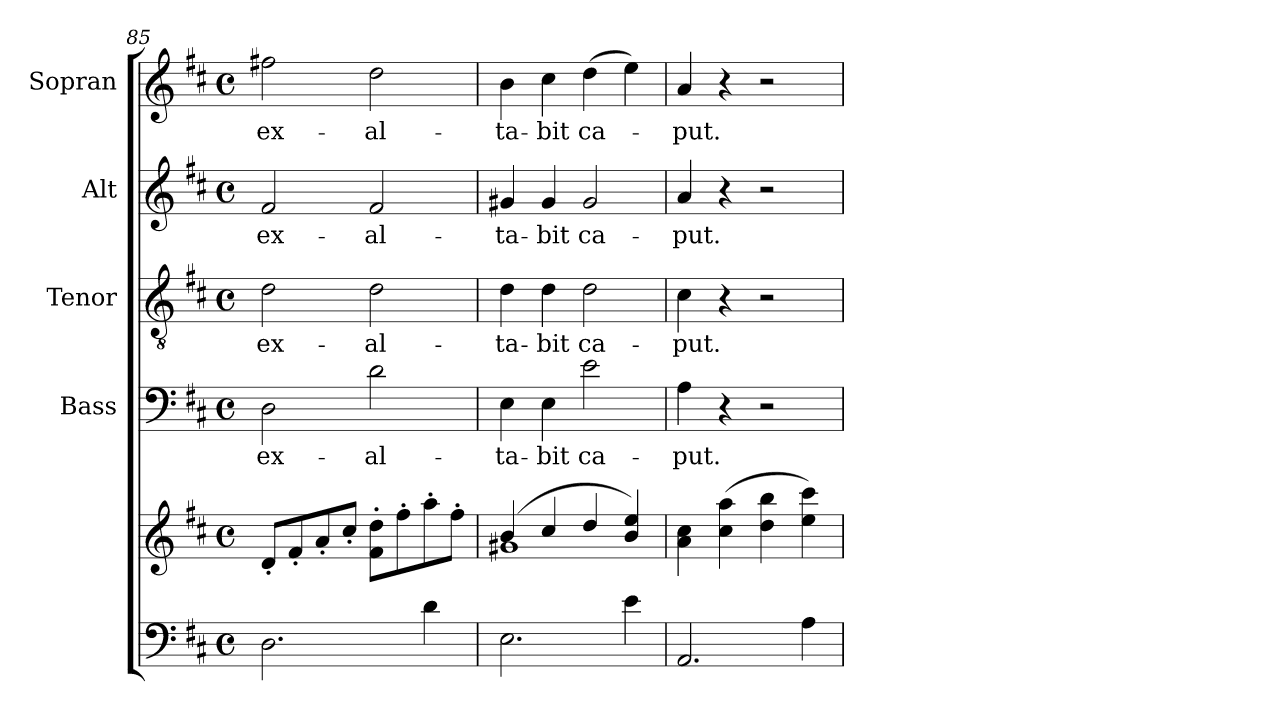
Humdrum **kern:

**kern	**kern	**kern	**text	**kern	**text	**kern	**text	**kern	**text
*part5	*part5	*part4	*part4	*part3	*part3	*part2	*part2	*part1	*part1
*staff6	*staff5	*staff4	*staff4	*staff3	*staff3	*staff2	*staff2	*staff1	*staff1
*	*	*I"Bass	*	*I"Tenor	*	*I"Alt	*	*I"Sopran	*
*	*	*I'B.	*	*I'T.	*	*I'A.	*	*I'S.	*
*clefF4	*clefG2	*clefF4	*	*clefGv2	*	*clefG2	*	*clefG2	*
*k[f#c#]	*k[f#c#]	*k[f#c#]	*	*k[f#c#]	*	*k[f#c#]	*	*k[f#c#]	*
*D:	*D:	*D:	*	*D:	*	*D:	*	*D:	*
*M4/4	*M4/4	*M4/4	*	*M4/4	*	*M4/4	*	*M4/4	*
*met(c)	*met(c)	*met(c)	*	*met(c)	*	*met(c)	*	*met(c)	*
=85	=85	=85	=85	=85	=85	=85	=85	=85	=85
!	!	!	!LO:LY:b	!	!LO:LY:b	!	!LO:LY:b	!	!LO:LY:b
2.D\	8d'</L	2D\	ex-	2d\	ex-	2f#/	ex-	2ff#X\	ex-
.	8f#'</	.	.	.	.	.	.	.	.
.	8a'</	.	.	.	.	.	.	.	.
.	8cc#'</J	.	.	.	.	.	.	.	.
!	!	!	!LO:LY:b	!	!LO:LY:b	!	!LO:LY:b	!	!LO:LY:b
.	8f#\'> 8dd\'>L	2d\	-al-	2d\	-al-	2f#/	-al-	2dd\	-al-
.	8ff#'>\	.	.	.	.	.	.	.	.
4d\	8aa'>\	.	.	.	.	.	.	.	.
.	8ff#'>\J	.	.	.	.	.	.	.	.
=86	=86	=86	=86	=86	=86	=86	=86	=86	=86
*	*^	*	*	*	*	*	*	*	*
!	!	!	!	!LO:LY:b	!	!LO:LY:b	!	!LO:LY:b	!	!LO:LY:b
2.E\	(4b/	1g#X	4E\	-ta-	4d\	-ta-	4g#X/	-ta-	4b\	-ta-
!	!	!	!	!LO:LY:b	!	!LO:LY:b	!	!LO:LY:b	!	!LO:LY:b
.	4cc#/	.	4E\	-bit	4d\	-bit	4g#/	-bit	4cc#\	-bit
!	!	!	!	!LO:LY:b	!	!LO:LY:b	!	!LO:LY:b	!	!LO:LY:b
.	4dd/	.	2e\	ca-	2d\	ca-	2g#/	ca-	(>4dd\	ca-
4e\	4b/ 4ee/)	.	.	.	.	.	.	.	4ee\)	.
*	*v	*v	*	*	*	*	*	*	*	*
=87	=87	=87	=87	=87	=87	=87	=87	=87	=87
!	!	!	!LO:LY:b	!	!LO:LY:b	!	!LO:LY:b	!	!LO:LY:b
2.AA/	4a\ 4cc#\	4A\	-put.	4c#\	-put.	4a/	-put.	4a/	-put.
.	(>4cc#\ 4aa\	4r	.	4r	.	4r	.	4r	.
.	4dd\ 4bb\	2r	.	2r	.	2r	.	2r	.
4A\	4ee\ 4ccc#\)	.	.	.	.	.	.	.	.
=	=	=	=	=	=	=	=	=	=
*-	*-	*-	*-	*-	*-	*-	*-	*-	*-
